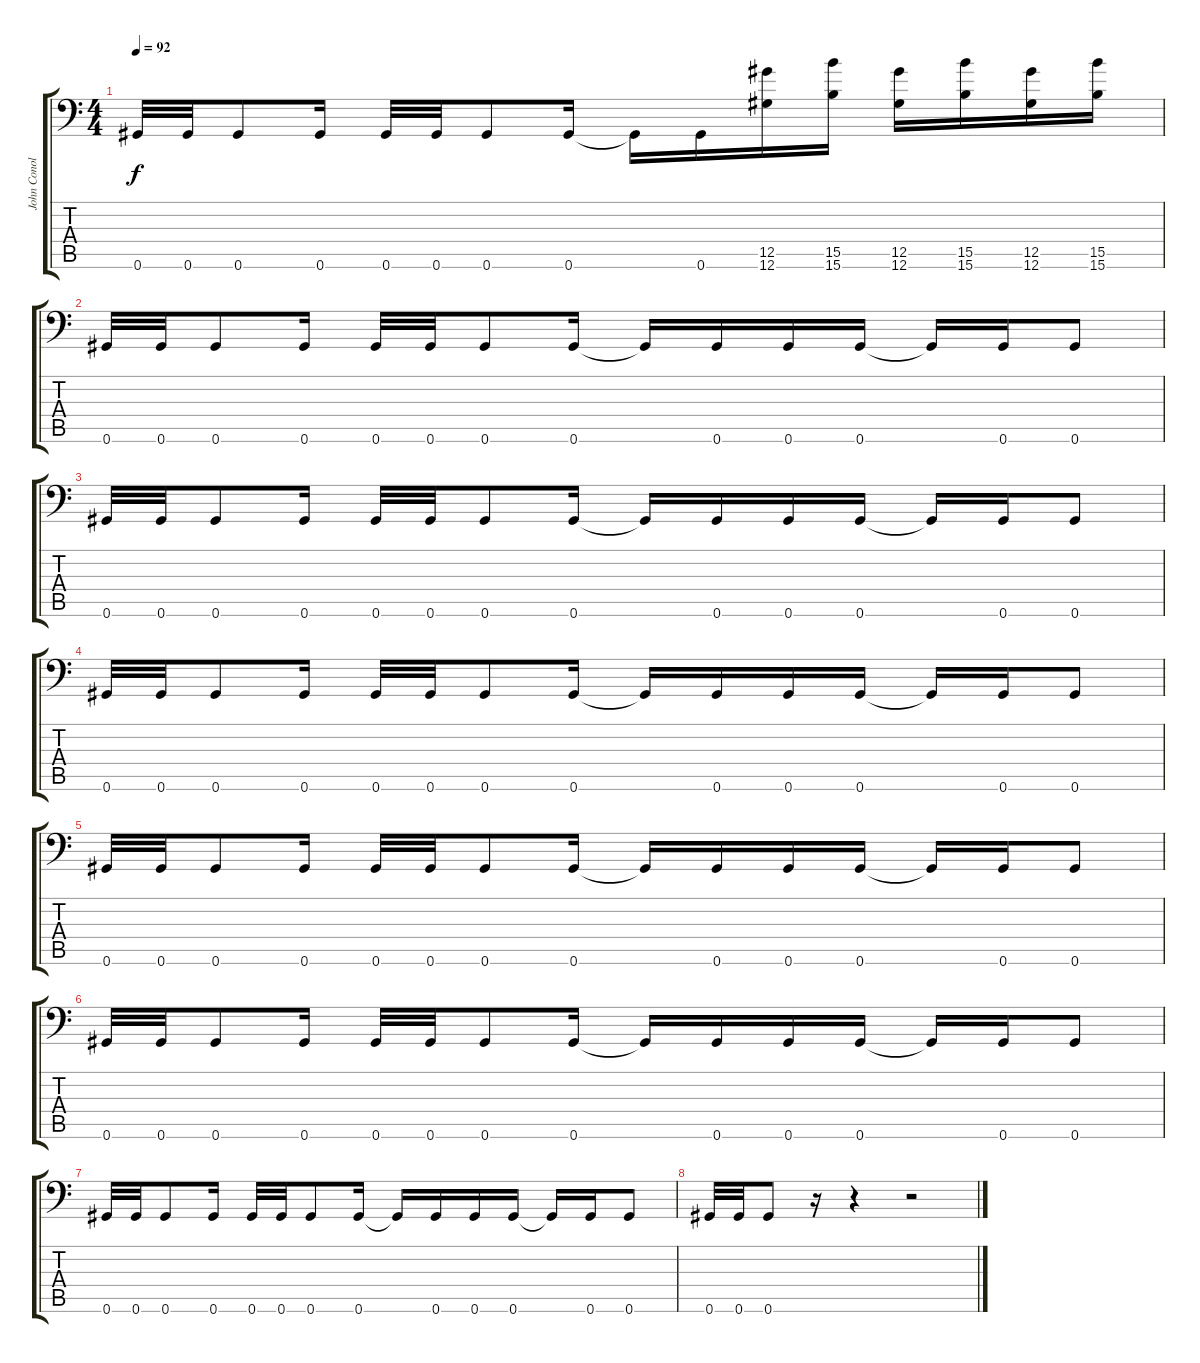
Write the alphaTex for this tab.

\track ("John Conolly - Guitar" "John Conol") {instrument distortionguitar}
\staff {score tabs}
\tuning (Eb4 Bb3 Gb3 Db3 Ab2 Ab1) {hide}
\ts (4 4)
\tempo 92
\clef f4
\ks c
0.6.32{dy f} 0.6.32 0.6.8 0.6.16 0.6.32 0.6.32 0.6.8 0.6.16 0.6{t}.16 0.6.16 (12.5 12.6).16 (15.5 15.6).16 (12.5 12.6).16 (15.5 15.6).16 (12.5 12.6).16 (15.5 15.6).16 |
0.6.32 0.6.32 0.6.8 0.6.16 0.6.32 0.6.32 0.6.8 0.6.16 0.6{t}.16 0.6.16 0.6.16 0.6.16 0.6{t}.16 0.6.16 0.6.8 |
0.6.32 0.6.32 0.6.8 0.6.16 0.6.32 0.6.32 0.6.8 0.6.16 0.6{t}.16 0.6.16 0.6.16 0.6.16 0.6{t}.16 0.6.16 0.6.8 |
0.6.32 0.6.32 0.6.8 0.6.16 0.6.32 0.6.32 0.6.8 0.6.16 0.6{t}.16 0.6.16 0.6.16 0.6.16 0.6{t}.16 0.6.16 0.6.8 |
0.6.32 0.6.32 0.6.8 0.6.16 0.6.32 0.6.32 0.6.8 0.6.16 0.6{t}.16 0.6.16 0.6.16 0.6.16 0.6{t}.16 0.6.16 0.6.8 |
0.6.32 0.6.32 0.6.8 0.6.16 0.6.32 0.6.32 0.6.8 0.6.16 0.6{t}.16 0.6.16 0.6.16 0.6.16 0.6{t}.16 0.6.16 0.6.8 |
0.6.32 0.6.32 0.6.8 0.6.16 0.6.32 0.6.32 0.6.8 0.6.16 0.6{t}.16 0.6.16 0.6.16 0.6.16 0.6{t}.16 0.6.16 0.6.8 |
0.6.32 0.6.32 0.6.8 r.16 r.4 r.2
